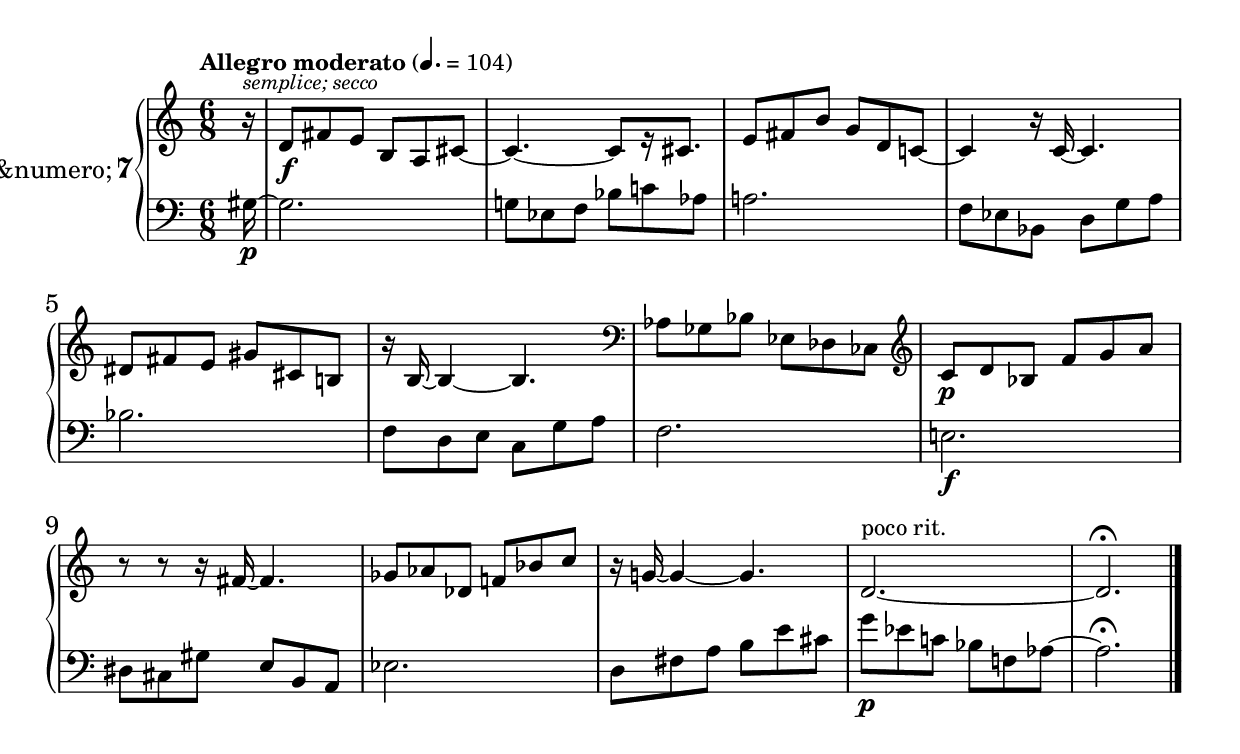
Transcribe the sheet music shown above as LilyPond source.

%fifteen inventions project
\new PianoStaff \with {
  instrumentName = \markup { \large "&numero;" \number 7 }
  \consists "Merge_rests_engraver" } <<
\set PianoStaff.connectArpeggios = ##t
\override PianoStaff.Arpeggio.arpeggio-direction = #UP
\new Staff = "u3" {
\accidentalStyle piano
<<
\relative { \tempo "Allegro moderato" 4.=104 \numericTimeSignature
\time 6/8
\partial 16
r16^\markup { \smaller \italic "semplice; secco" } |
d'8\f fis e b a cis~ |
cis4.~ cis8[ r16 cis8.] |
e8 fis b g d c~ |
c4 r16 c16~ c4. |
dis8 fis8 e gis cis, b |
r16 b16~ b4~ b4. |
\clef bass aes8 ges bes ees, des ces |
\clef treble c'8\p d bes f' g a |
r8 r8 r16 fis16~ fis4. |
ges8 aes des, f bes c |
r16 g16~ g4~ g4. |
d2.~^"poco rit." |
d2.\fermata \bar "|."
}
>>
}
\new Staff = "d3" { \clef bass
\accidentalStyle piano
<<
\relative { \numericTimeSignature
\time 6/8
\partial 16
gis16~\p |
gis2. |
g8 ees f bes c aes |
a2. |
f8 ees bes d g a |
bes2. |
f8 d e c g' a |
f2. |
e2.\f |
dis8 cis gis' e b a |
ees'2. |
d8 fis a b e cis |
g'8\p ees c bes f aes~ |
aes2.\fermata |
}
>>
}
>>
%\midi { }
\layout {
\context {
\Score
\override BarNumber.font-size = #1
\override SpacingSpanner.base-shortest-duration = #(ly:make-moment 1/10)
}
}
